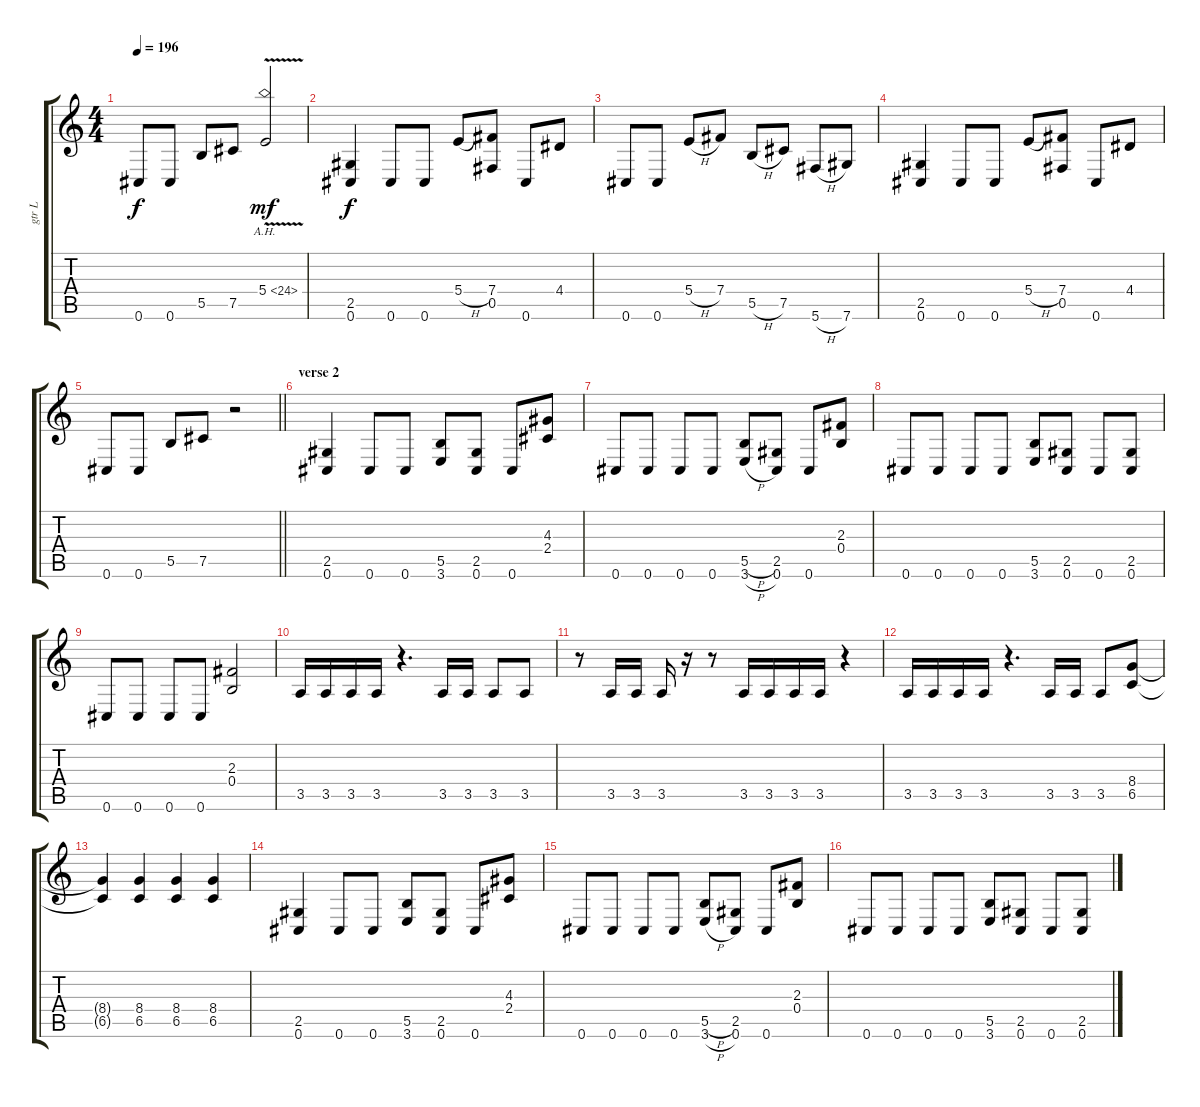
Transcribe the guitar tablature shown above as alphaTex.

\track ("gtr L" "gtr L") {instrument distortionguitar}
\staff {score tabs}
\tuning (Db4 Ab3 E3 B2 Gb2 Db2) {hide}
\ts (4 4)
\tempo 196
\clef g2
\ks c
0.6.8{dy f} 0.6.8 5.5.8 7.5.8 5.4{ah 19 v}.2{dy mf} |
(2.5 0.6).4{dy f} 0.6.8 0.6.8 5.4{h}.8 (7.4 0.5).8 0.6.8 4.4.8 |
0.6.8 0.6.8 5.4{h}.8 7.4.8 5.5{h}.8 7.5.8 5.6{h}.8 7.6.8 |
(2.5 0.6).4 0.6.8 0.6.8 5.4{h}.8 (7.4 0.5).8 0.6.8 4.4.8 |
\barLineRight lightlight
0.6.8 0.6.8 5.5.8 7.5.8 r.2 |
\section ("" "verse 2")
(2.5 0.6).4 0.6.8 0.6.8 (5.5 3.6).8 (2.5 0.6).8 0.6.8 (4.3 2.4).8 |
0.6.8 0.6.8 0.6.8 0.6.8 (5.5{h} 3.6{h}).8 (2.5 0.6).8 0.6.8 (2.3 0.4).8 |
0.6.8 0.6.8 0.6.8 0.6.8 (5.5 3.6).8 (2.5 0.6).8 0.6.8 (2.5 0.6).8 |
0.6.8 0.6.8 0.6.8 0.6.8 (2.3 0.4).2 |
3.5.16 3.5.16 3.5.16 3.5.16 r.4{d} 3.5.16 3.5.16 3.5.8 3.5.8 |
r.8 3.5.16 3.5.16 3.5.16 r.16 r.8 3.5.16 3.5.16 3.5.16 3.5.16 r.4 |
3.5.16 3.5.16 3.5.16 3.5.16 r.4{d} 3.5.16 3.5.16 3.5.8 (8.4 6.5).8 |
(8.4{t} 6.5{t}).4 (8.4 6.5).4 (8.4 6.5).4 (8.4 6.5).4 |
(2.5 0.6).4 0.6.8 0.6.8 (5.5 3.6).8 (2.5 0.6).8 0.6.8 (4.3 2.4).8 |
0.6.8 0.6.8 0.6.8 0.6.8 (5.5{h} 3.6{h}).8 (2.5 0.6).8 0.6.8 (2.3 0.4).8 |
0.6.8 0.6.8 0.6.8 0.6.8 (5.5 3.6).8 (2.5 0.6).8 0.6.8 (2.5 0.6).8
